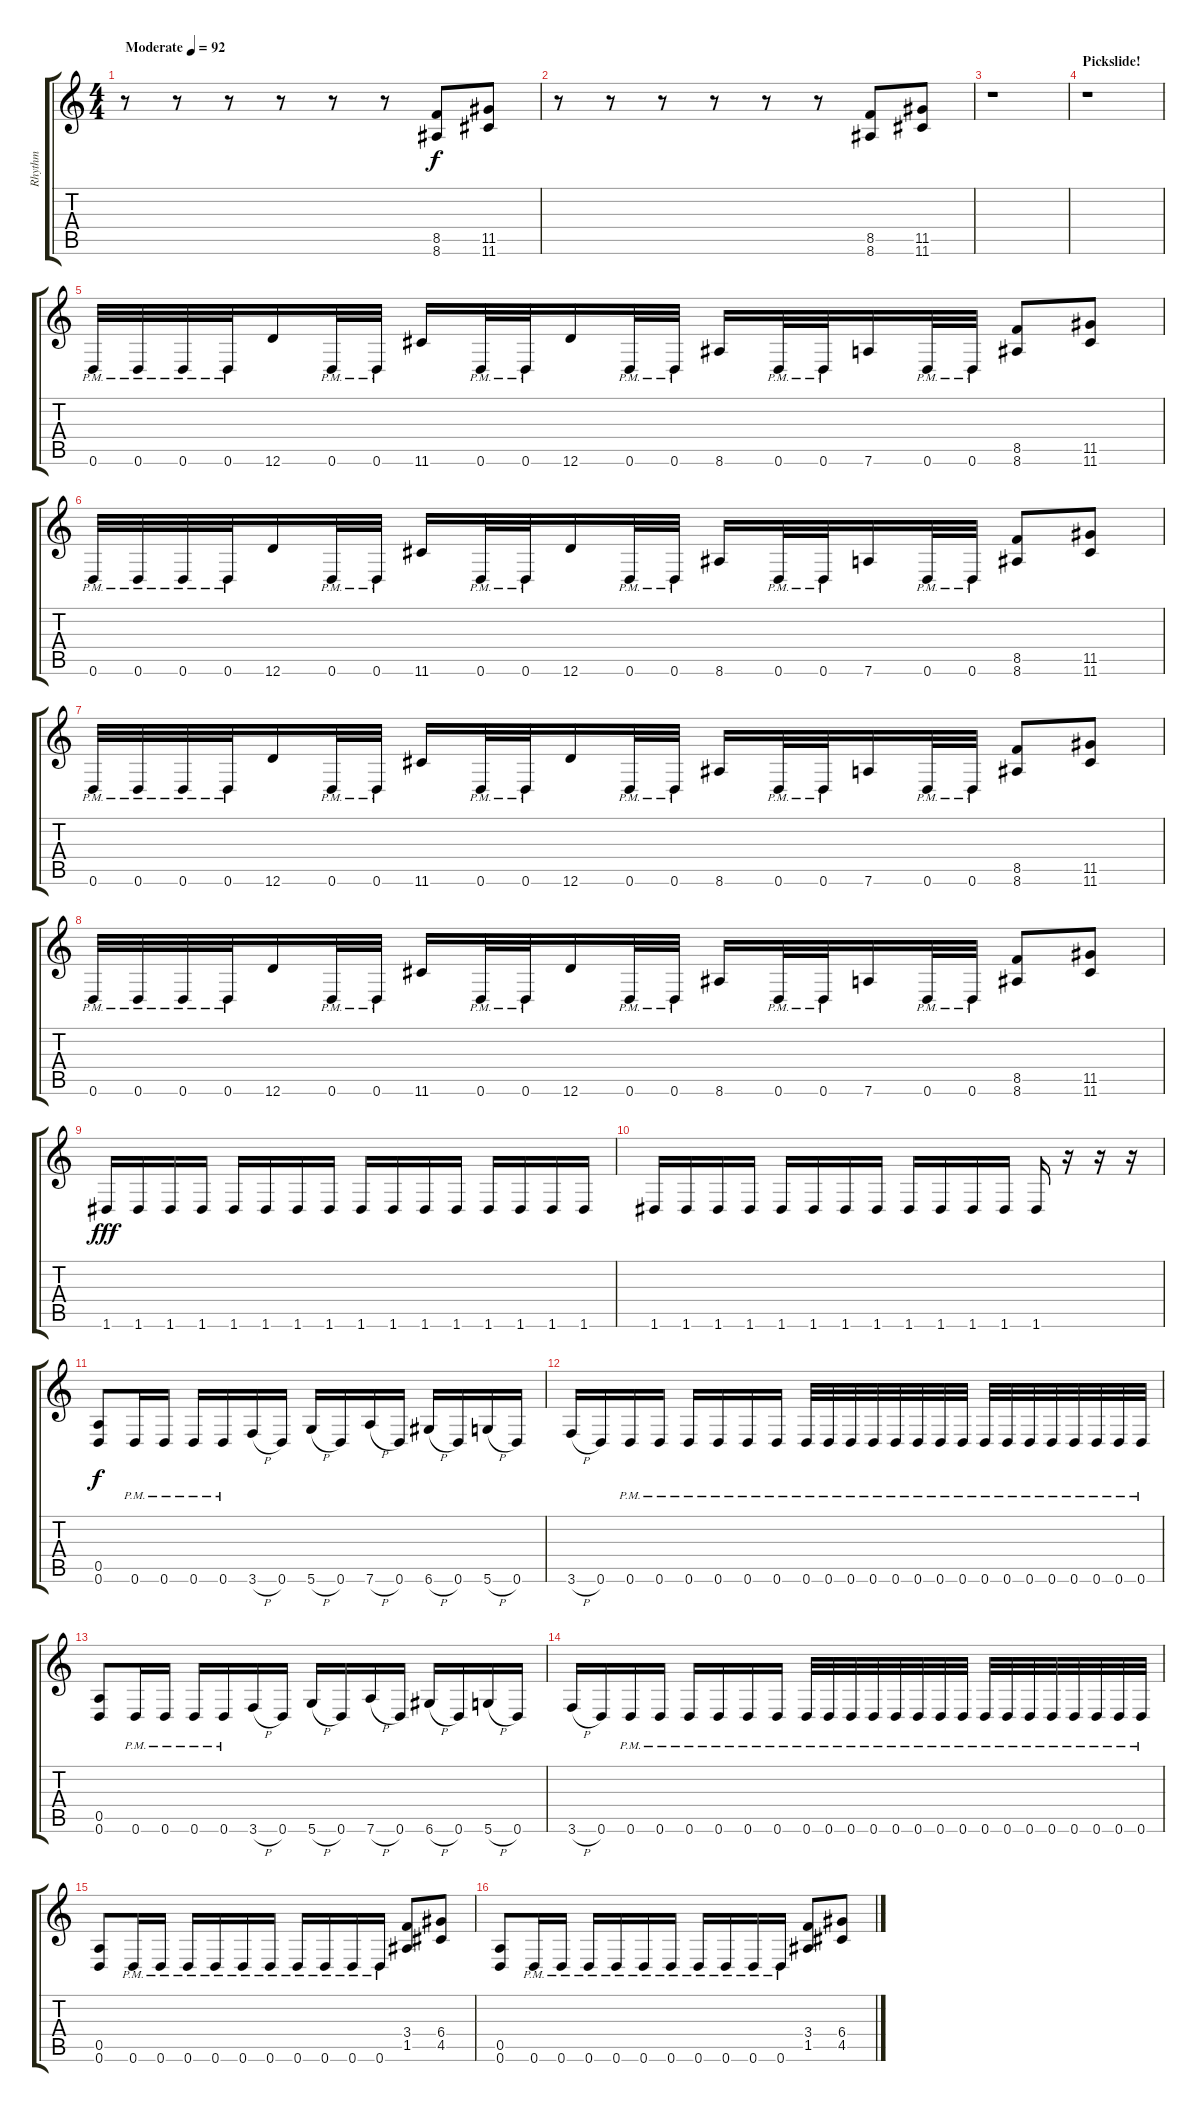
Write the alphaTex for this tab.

\track ("Rhythm" "Rhythm") {instrument distortionguitar}
\staff {score tabs}
\tuning (E4 B3 G3 D3 A2 D2) {hide}
\ts (4 4)
\tempo (92 "Moderate")
\clef g2
\ks c
r.8{dy f instrument distortionguitar} r.8 r.8 r.8 r.8 r.8 (8.5 8.6).8 (11.5 11.6).8 |
r.8 r.8 r.8 r.8 r.8 r.8 (8.5 8.6).8 (11.5 11.6).8 |
r.1 |
\section ("" "Pickslide!")
r.1 |
0.6{pm}.32 0.6{pm}.32 0.6{pm}.32 0.6{pm}.32 12.6.16 0.6{pm}.32 0.6{pm}.32 11.6.16 0.6{pm}.32 0.6{pm}.32 12.6.16 0.6{pm}.32 0.6{pm}.32 8.6.16 0.6{pm}.32 0.6{pm}.32 7.6.16 0.6{pm}.32 0.6{pm}.32 (8.5 8.6).8 (11.5 11.6).8 |
0.6{pm}.32 0.6{pm}.32 0.6{pm}.32 0.6{pm}.32 12.6.16 0.6{pm}.32 0.6{pm}.32 11.6.16 0.6{pm}.32 0.6{pm}.32 12.6.16 0.6{pm}.32 0.6{pm}.32 8.6.16 0.6{pm}.32 0.6{pm}.32 7.6.16 0.6{pm}.32 0.6{pm}.32 (8.5 8.6).8 (11.5 11.6).8 |
0.6{pm}.32 0.6{pm}.32 0.6{pm}.32 0.6{pm}.32 12.6.16 0.6{pm}.32 0.6{pm}.32 11.6.16 0.6{pm}.32 0.6{pm}.32 12.6.16 0.6{pm}.32 0.6{pm}.32 8.6.16 0.6{pm}.32 0.6{pm}.32 7.6.16 0.6{pm}.32 0.6{pm}.32 (8.5 8.6).8 (11.5 11.6).8 |
0.6{pm}.32 0.6{pm}.32 0.6{pm}.32 0.6{pm}.32 12.6.16 0.6{pm}.32 0.6{pm}.32 11.6.16 0.6{pm}.32 0.6{pm}.32 12.6.16 0.6{pm}.32 0.6{pm}.32 8.6.16 0.6{pm}.32 0.6{pm}.32 7.6.16 0.6{pm}.32 0.6{pm}.32 (8.5 8.6).8 (11.5 11.6).8 |
1.6.16{dy fff} 1.6.16 1.6.16 1.6.16 1.6.16 1.6.16 1.6.16 1.6.16 1.6.16 1.6.16 1.6.16 1.6.16 1.6.16 1.6.16 1.6.16 1.6.16 |
1.6.16 1.6.16 1.6.16 1.6.16 1.6.16 1.6.16 1.6.16 1.6.16 1.6.16 1.6.16 1.6.16 1.6.16 1.6.16 r.16 r.16 r.16 |
(0.5 0.6).8{dy f} 0.6{pm}.16 0.6{pm}.16 0.6{pm}.16 0.6{pm}.16 3.6{h}.16 0.6.16 5.6{h}.16 0.6.16 7.6{h}.16 0.6.16 6.6{h}.16 0.6.16 5.6{h}.16 0.6.16 |
3.6{h}.16 0.6.16 0.6{pm}.16 0.6{pm}.16 0.6{pm}.16 0.6{pm}.16 0.6{pm}.16 0.6{pm}.16 0.6{pm}.32 0.6{pm}.32 0.6{pm}.32 0.6{pm}.32 0.6{pm}.32 0.6{pm}.32 0.6{pm}.32 0.6{pm}.32 0.6{pm}.32 0.6{pm}.32 0.6{pm}.32 0.6{pm}.32 0.6{pm}.32 0.6{pm}.32 0.6{pm}.32 0.6{pm}.32 |
(0.5 0.6).8 0.6{pm}.16 0.6{pm}.16 0.6{pm}.16 0.6{pm}.16 3.6{h}.16 0.6.16 5.6{h}.16 0.6.16 7.6{h}.16 0.6.16 6.6{h}.16 0.6.16 5.6{h}.16 0.6.16 |
3.6{h}.16 0.6.16 0.6{pm}.16 0.6{pm}.16 0.6{pm}.16 0.6{pm}.16 0.6{pm}.16 0.6{pm}.16 0.6{pm}.32 0.6{pm}.32 0.6{pm}.32 0.6{pm}.32 0.6{pm}.32 0.6{pm}.32 0.6{pm}.32 0.6{pm}.32 0.6{pm}.32 0.6{pm}.32 0.6{pm}.32 0.6{pm}.32 0.6{pm}.32 0.6{pm}.32 0.6{pm}.32 0.6{pm}.32 |
(0.5 0.6).8 0.6{pm}.16 0.6{pm}.16 0.6{pm}.16 0.6{pm}.16 0.6{pm}.16 0.6{pm}.16 0.6{pm}.16 0.6{pm}.16 0.6{pm}.16 0.6{pm}.16 (3.4 1.5).8 (6.4 4.5).8 |
(0.5 0.6).8 0.6{pm}.16 0.6{pm}.16 0.6{pm}.16 0.6{pm}.16 0.6{pm}.16 0.6{pm}.16 0.6{pm}.16 0.6{pm}.16 0.6{pm}.16 0.6{pm}.16 (3.4 1.5).8 (6.4 4.5).8
